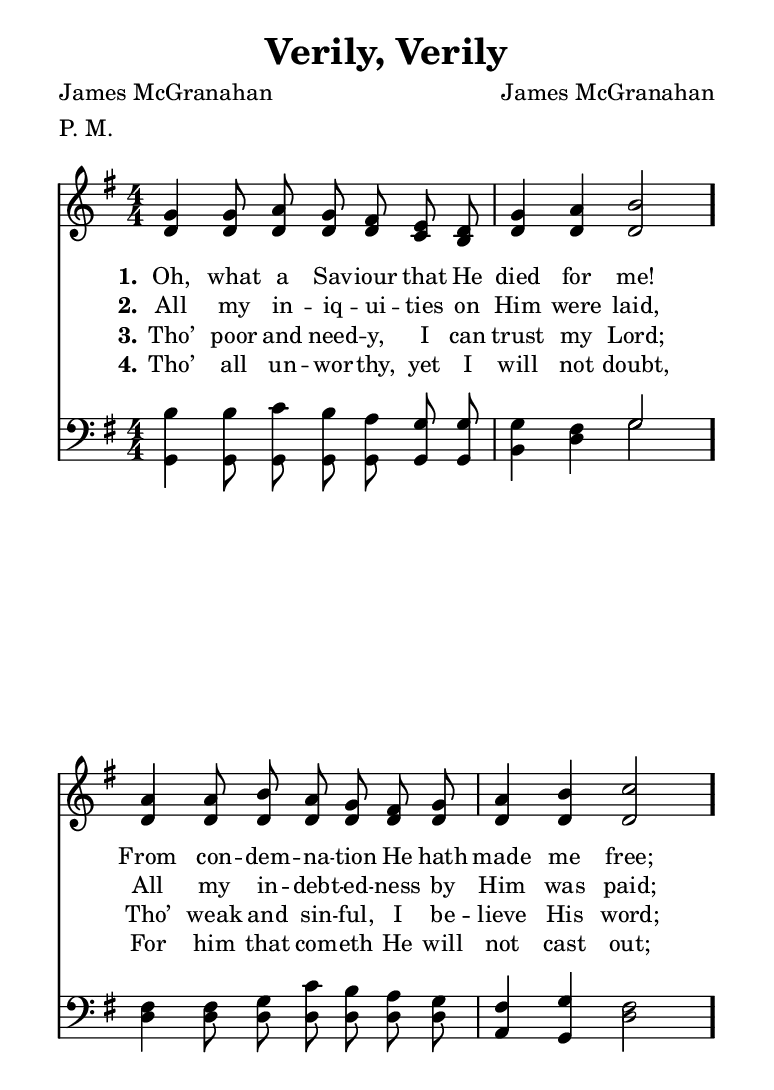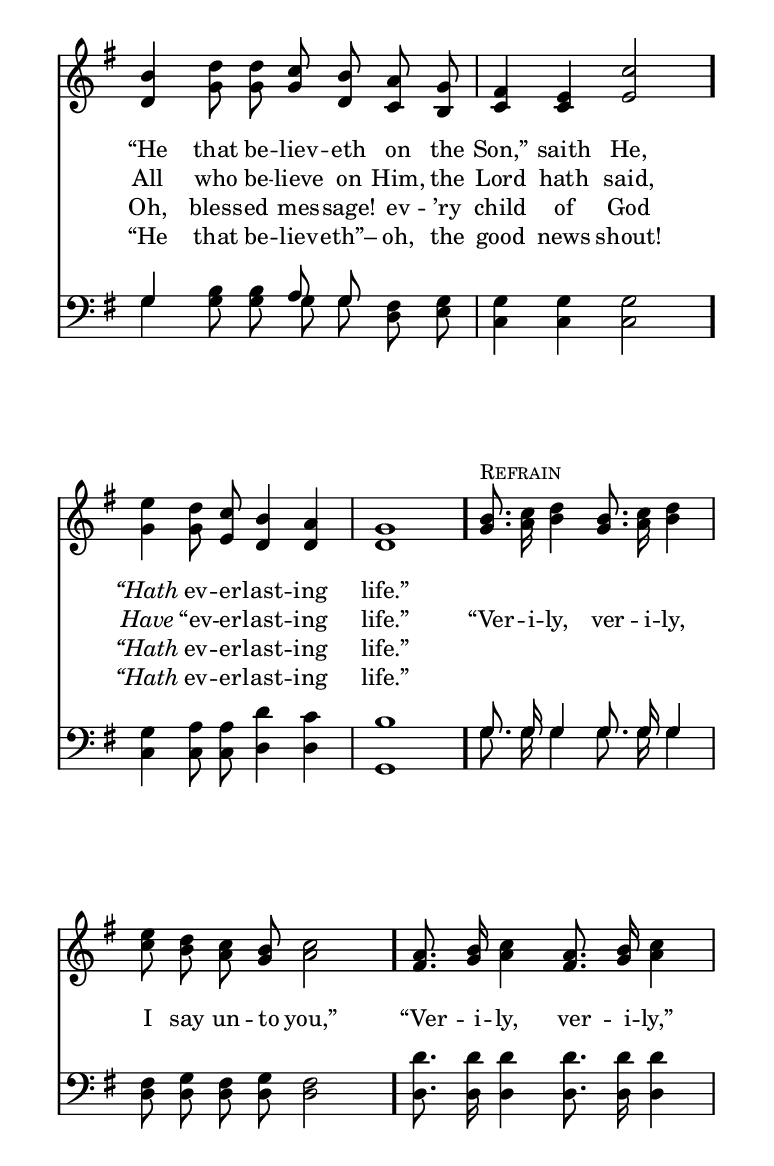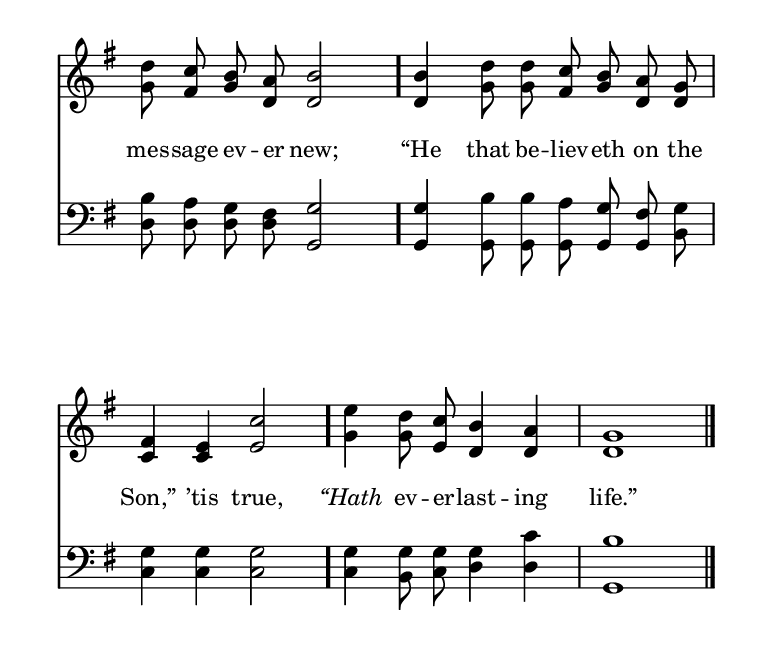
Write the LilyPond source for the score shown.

\include "common/global.ily"
\paper {
  \include "common/paper.ily"
  systems-per-page = #(cond (is-eogsized 5) (#t #f))
}

\header{
  %gospel
  hymnnumber = "49"
  title = "Verily, Verily"
  tunename = ""
  meter = "P. M."
  poet = "James McGranahan"
  composer = "James McGranahan"
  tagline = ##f
}

% for fermata in MIDI
ta = { \tempo 4=80 }
tb = { \tempo 4=40 }

patternAA = { c4 c8   c8 c8 c8 c8 c8 | c4 c4 c2 }
patternAB = { \patternAA }
patternBA = { c4 c8 c8 c4 c4 | c1 }
patternCA = { c8. c16 c4 c8. c16 c4 | c8 c8 c8 c8 c2 }

global = {
  \include "common/overrides.ily"
  \override Staff.TimeSignature.style = #'numbered
  \time 4/4
  \override Score.MetronomeMark.transparent = ##t % hide all fermata changes too
  \ta
  \key g \major
  \autoBeamOff
}

notesSoprano = {
\global
\relative c'' {

  \changePitch \patternAA { g g a g fis e d | g a b }
  \changePitch \patternAA { a a b a g fis g | a b c }
  \changePitch \patternAB { b d d c b a g | fis e c' }
  \changePitch \patternBA { e d c b a | g }

  << s^\markup { \small \caps "Refrain" }
  \changePitch \patternCA { b c d b c d | e d c b c } >>
  \changePitch \patternCA { a b c a b c | d c b a b }
  \changePitch \patternAA { b d d c b a g | fis e c' }
  \changePitch \patternBA { e d c b a | g }

  \bar "|."

}
}

notesAlto = {
\global
\relative e' {

  \changePitch \patternAA { d d d d d c b | d d d }
  \changePitch \patternAA { d d d d d d d | d d d }
  \changePitch \patternAB { d g g g d c b | c c e}
  \changePitch \patternBA { g g e d d | d }

  \changePitch \patternCA { g a b g a b | c b a g a }
  \changePitch \patternCA { fis g a fis g a | g fis g d d }
  \changePitch \patternAA { d g g fis g d d | c c e }
  \changePitch \patternBA { g g e d d | d }

}
}

notesTenor = {
\global
\relative a {

  \changePitch \patternAA { b b c b a g g | g fis g }
  \changePitch \patternAA { fis fis g c b a g | fis g fis }
  \changePitch \patternAB { g b b a g fis g | g g g }
  \changePitch \patternBA { g a a d c | b }

  \changePitch \patternCA { g g g g g g | fis g fis g fis }
  \changePitch \patternCA { d' d d d d d | b a g fis g }
  \changePitch \patternAA { g b b a g fis g | g g g }
  \changePitch \patternBA { g g g g c | b }

}
}

notesBass = {
\global
\relative f, {

  \changePitch \patternAA { g g g g g g g | b d g }
  \changePitch \patternAA { d d d d d d d | a g d' }
  \changePitch \patternAB { g g g g g d e | c c c }
  \changePitch \patternBA { c c c d d | g, }

  \changePitch \patternCA { g' g g g g g | d d d d d }
  \changePitch \patternCA { d d d d d d | d d d d g, }
  \changePitch \patternAA { g g g g g g b | c c c }
  \changePitch \patternBA { c b c d d | g, }

}
}

Refrain = \lyricmode {

“Ver -- i -- ly, ver -- i -- ly, I say un -- to you,” \bar "."
“Ver -- i -- ly, ver -- i -- ly,” mes -- sage ev -- er new; \bar "."
“He that be -- liev -- eth on the Son,” ’tis true, \bar "."
{ \italicsOn } “Hath { \italicsOff } ev -- er -- last -- ing life.” \bar "."

}

wordsA = \lyricmode {
\set stanza = "1."

Oh, what a Sav -- iour that He died for me! \bar "."
From con -- dem -- na -- tion He hath made me free; \bar "."
“He \mon that be -- \moff liev -- eth on the Son,” saith He, \bar "."
{ \italicsOn } “Hath { \italicsOff } ev -- er -- last -- ing life.” \bar "."

}

wordsB = \lyricmode {
\set stanza = "2."

All my in -- iq -- ui -- ties on Him were laid,
All my in -- debt -- ed -- ness by Him was paid;
All \mon who be -- \moff lieve on Him, the Lord hath said,
{ \italicsOn } Have { \italicsOff } “ev -- er -- last -- ing life.”

\Refrain

}

wordsC = \lyricmode {
\set stanza = "3."

Tho’ poor and need -- y, I can trust my Lord;
Tho’ weak and sin -- ful, I be -- lieve His word;
Oh, \mon bless -- ed \moff mes -- sage! ev -- ’ry child of God
{ \italicsOn } “Hath { \italicsOff } ev -- er -- last -- ing life.”


}

wordsD = \lyricmode {
\set stanza = "4."

Tho’ all un -- wor -- thy, yet I will not doubt,
For him that com -- eth He will not cast out;
“He \mon that be -- \moff liev -- eth”– oh, the good news shout!
{ \italicsOn } “Hath { \italicsOff } ev -- er -- last -- ing life.”

}

\score {
  \context ChoirStaff <<
    \context Staff = upper <<
      \set Staff.autoBeaming = ##f
      \set ChoirStaff.systemStartDelimiter = #'SystemStartBar
      \set ChoirStaff.printPartCombineTexts = ##f
      \partcombine #'(2 . 11) \notesSoprano \notesAlto
      \context NullVoice = sopranos { \voiceOne << \notesSoprano >> }
      \context Lyrics = one   \lyricsto sopranos \wordsA
      \context Lyrics = two   \lyricsto sopranos \wordsB
      \context Lyrics = three \lyricsto sopranos \wordsC
      \context Lyrics = four  \lyricsto sopranos \wordsD
    >>
    \context Staff = men <<
      \set Staff.autoBeaming = ##f
      \clef bass
      \set ChoirStaff.printPartCombineTexts = ##f
      \partcombine #'(2 . 11) \notesTenor \notesBass
    >>
  >>
  \layout {
    \include "common/layout.ily"
  }
  \midi{
    \include "common/midi.ily"
  }
}

\version "2.19.49"  % necessary for upgrading to future LilyPond versions.

% vi:set et ts=2 sw=2 ai nocindent syntax=lilypond:
